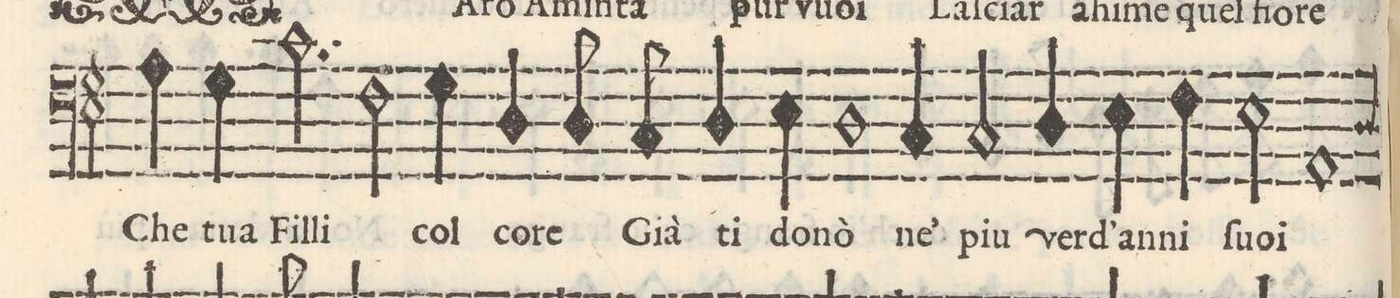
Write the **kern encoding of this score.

**kern	**text
*I"BASSO	*
*clefF4	*
*k[]	*
*met(c)	*
*M2/1	*
4A\	Che
4G\	tua
2.c\	Fil-
2F\	-li
4G\	col
=6-	=6-
4D/	co-
8D/	-re
8C/	Già
4D/	ti
4E\	do-
1D	-nò
=7-	=7-
4C/	ne`
2C/	piu
4D/	ver-
4E\	-dian-
4F\	-ni
2E\	fuo-
=8-	=8-
1AA	-i
*-	*-
